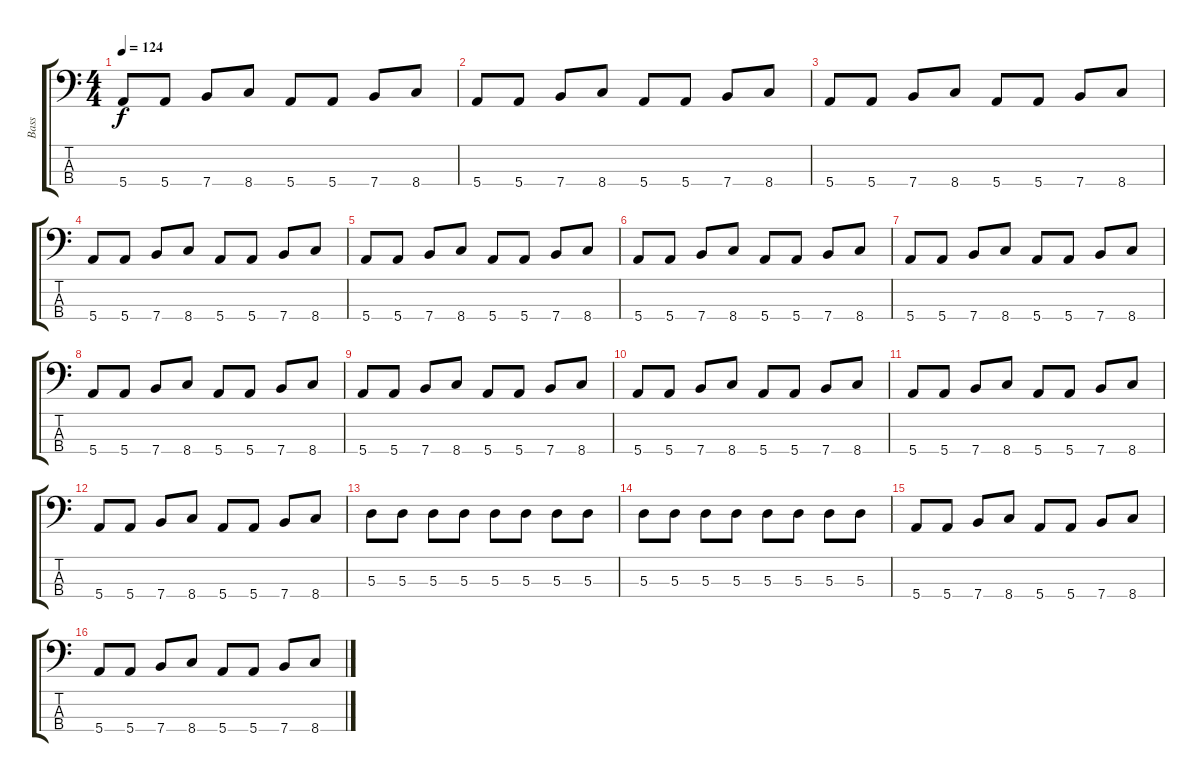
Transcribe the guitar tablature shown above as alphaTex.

\track ("Bass" "Bass") {instrument electricbasspick}
\staff {score tabs}
\tuning (G2 D2 A1 E1) {hide}
\ts (4 4)
\tempo 124
\clef f4
\ks c
5.4.8{dy f instrument electricbasspick} 5.4.8 7.4.8 8.4.8 5.4.8 5.4.8 7.4.8 8.4.8 |
5.4.8 5.4.8 7.4.8 8.4.8 5.4.8 5.4.8 7.4.8 8.4.8 |
5.4.8 5.4.8 7.4.8 8.4.8 5.4.8 5.4.8 7.4.8 8.4.8 |
5.4.8 5.4.8 7.4.8 8.4.8 5.4.8 5.4.8 7.4.8 8.4.8 |
5.4.8 5.4.8 7.4.8 8.4.8 5.4.8 5.4.8 7.4.8 8.4.8 |
5.4.8 5.4.8 7.4.8 8.4.8 5.4.8 5.4.8 7.4.8 8.4.8 |
5.4.8 5.4.8 7.4.8 8.4.8 5.4.8 5.4.8 7.4.8 8.4.8 |
5.4.8 5.4.8 7.4.8 8.4.8 5.4.8 5.4.8 7.4.8 8.4.8 |
5.4.8 5.4.8 7.4.8 8.4.8 5.4.8 5.4.8 7.4.8 8.4.8 |
5.4.8 5.4.8 7.4.8 8.4.8 5.4.8 5.4.8 7.4.8 8.4.8 |
5.4.8 5.4.8 7.4.8 8.4.8 5.4.8 5.4.8 7.4.8 8.4.8 |
5.4.8 5.4.8 7.4.8 8.4.8 5.4.8 5.4.8 7.4.8 8.4.8 |
5.3.8 5.3.8 5.3.8 5.3.8 5.3.8 5.3.8 5.3.8 5.3.8 |
5.3.8 5.3.8 5.3.8 5.3.8 5.3.8 5.3.8 5.3.8 5.3.8 |
5.4.8 5.4.8 7.4.8 8.4.8 5.4.8 5.4.8 7.4.8 8.4.8 |
5.4.8 5.4.8 7.4.8 8.4.8 5.4.8 5.4.8 7.4.8 8.4.8
